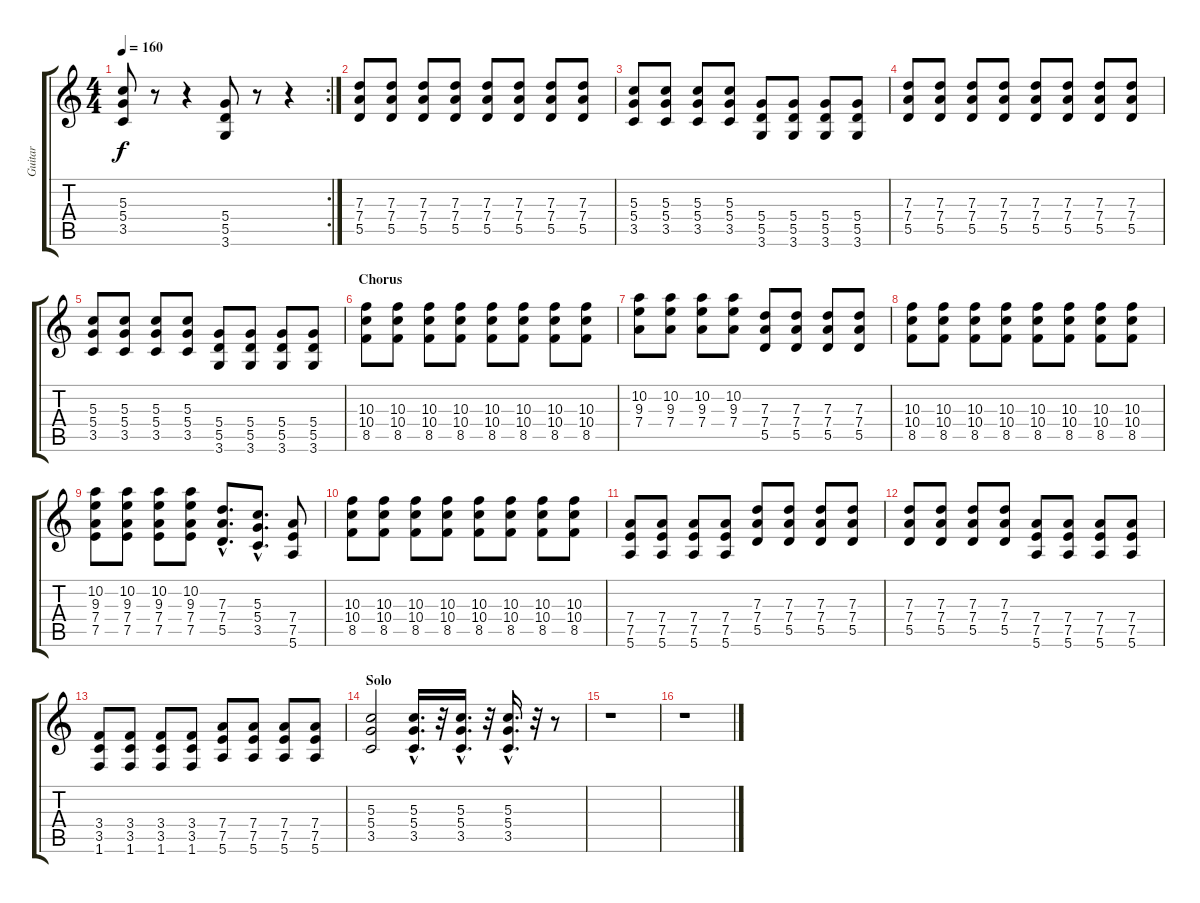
\track ("Guitar" "Guitar") {instrument distortionguitar}
\staff {score tabs}
\tuning (E4 B3 G3 D3 A2 E2) {hide}
\rc 2
\ts (4 4)
\tempo 160
\clef g2
\ks c
(5.3 5.4 3.5).8{dy f} r.8 r.4 (5.4 5.5 3.6).8 r.8 r.4 |
(7.3 7.4 5.5).8 (7.3 7.4 5.5).8 (7.3 7.4 5.5).8 (7.3 7.4 5.5).8 (7.3 7.4 5.5).8 (7.3 7.4 5.5).8 (7.3 7.4 5.5).8 (7.3 7.4 5.5).8 |
(5.3 5.4 3.5).8 (5.3 5.4 3.5).8 (5.3 5.4 3.5).8 (5.3 5.4 3.5).8 (5.4 5.5 3.6).8 (5.4 5.5 3.6).8 (5.4 5.5 3.6).8 (5.4 5.5 3.6).8 |
(7.3 7.4 5.5).8 (7.3 7.4 5.5).8 (7.3 7.4 5.5).8 (7.3 7.4 5.5).8 (7.3 7.4 5.5).8 (7.3 7.4 5.5).8 (7.3 7.4 5.5).8 (7.3 7.4 5.5).8 |
(5.3 5.4 3.5).8 (5.3 5.4 3.5).8 (5.3 5.4 3.5).8 (5.3 5.4 3.5).8 (5.4 5.5 3.6).8 (5.4 5.5 3.6).8 (5.4 5.5 3.6).8 (5.4 5.5 3.6).8 |
\section ("" "Chorus")
(10.3 10.4 8.5).8 (10.3 10.4 8.5).8 (10.3 10.4 8.5).8 (10.3 10.4 8.5).8 (10.3 10.4 8.5).8 (10.3 10.4 8.5).8 (10.3 10.4 8.5).8 (10.3 10.4 8.5).8 |
(10.2 9.3 7.4).8 (10.2 9.3 7.4).8 (10.2 9.3 7.4).8 (10.2 9.3 7.4).8 (7.3 7.4 5.5).8 (7.3 7.4 5.5).8 (7.3 7.4 5.5).8 (7.3 7.4 5.5).8 |
(10.3 10.4 8.5).8 (10.3 10.4 8.5).8 (10.3 10.4 8.5).8 (10.3 10.4 8.5).8 (10.3 10.4 8.5).8 (10.3 10.4 8.5).8 (10.3 10.4 8.5).8 (10.3 10.4 8.5).8 |
(10.2 9.3 7.4 7.5).8 (10.2 9.3 7.4 7.5).8 (10.2 9.3 7.4 7.5).8 (10.2 9.3 7.4 7.5).8 (7.3{hac} 7.4{hac} 5.5{hac}).8{d} (5.3{hac} 5.4{hac} 3.5{hac}).8{d} (7.4 7.5 5.6).8 |
(10.3 10.4 8.5).8 (10.3 10.4 8.5).8 (10.3 10.4 8.5).8 (10.3 10.4 8.5).8 (10.3 10.4 8.5).8 (10.3 10.4 8.5).8 (10.3 10.4 8.5).8 (10.3 10.4 8.5).8 |
(7.4 7.5 5.6).8 (7.4 7.5 5.6).8 (7.4 7.5 5.6).8 (7.4 7.5 5.6).8 (7.3 7.4 5.5).8 (7.3 7.4 5.5).8 (7.3 7.4 5.5).8 (7.3 7.4 5.5).8 |
(7.3 7.4 5.5).8 (7.3 7.4 5.5).8 (7.3 7.4 5.5).8 (7.3 7.4 5.5).8 (7.4 7.5 5.6).8 (7.4 7.5 5.6).8 (7.4 7.5 5.6).8 (7.4 7.5 5.6).8 |
(3.4 3.5 1.6).8 (3.4 3.5 1.6).8 (3.4 3.5 1.6).8 (3.4 3.5 1.6).8 (7.4 7.5 5.6).8 (7.4 7.5 5.6).8 (7.4 7.5 5.6).8 (7.4 7.5 5.6).8 |
\section ("" "Solo")
(5.3 5.4 3.5).2 (5.3{hac} 5.4{hac} 3.5{hac}).16{d balance 16} r.32 (5.3{hac} 5.4{hac} 3.5{hac}).16{d} r.32 (5.3{hac} 5.4{hac} 3.5{hac}).16{d} r.32 r.8 |
r.1 |
r.1
